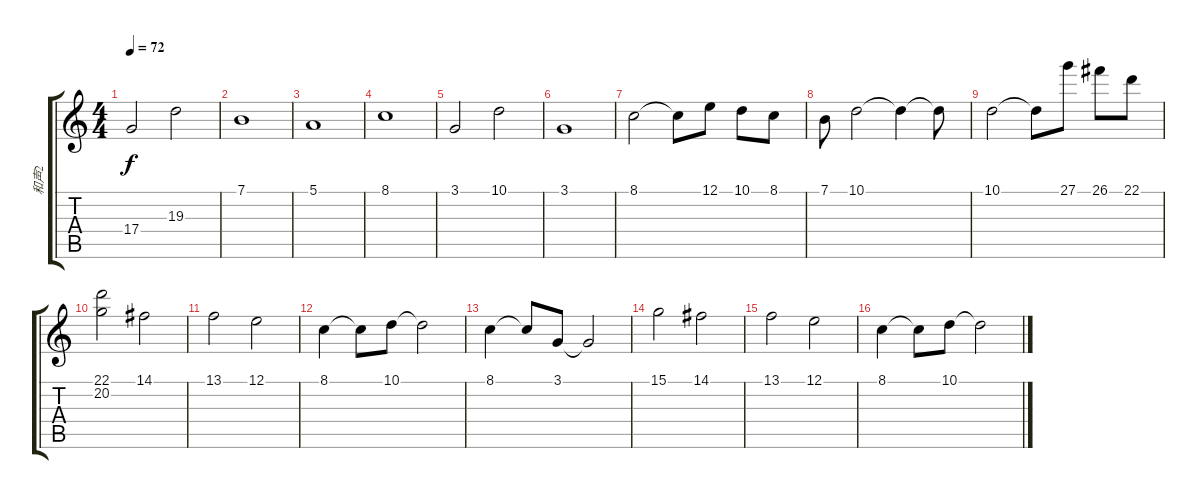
\track ("和声2" "和声2") {instrument stringensemble1}
\staff {score tabs}
\tuning (E4 B3 G3 D3 A2 E2) {hide}
\ts (4 4)
\tempo 72
\clef g2
\ks c
17.4.2{dy f} 19.3.2 |
7.1.1 |
5.1.1 |
8.1.1 |
3.1.2 10.1.2 |
3.1.1 |
8.1.2{volume 14} 8.1{t}.8 12.1.8 10.1.8 8.1.8 |
7.1.8 10.1.2 10.1{t}.4 10.1{t}.8 |
10.1.2 10.1{t}.8 27.1.8 26.1.8 22.1.8 |
(22.1 20.2).2 14.1.2 |
13.1.2 12.1.2 |
8.1.4 8.1{t}.8 10.1.8 10.1{t}.2 |
8.1.4 8.1{t}.8 3.1.8 3.1{t}.2 |
15.1.2 14.1.2 |
13.1.2 12.1.2 |
8.1.4 8.1{t}.8 10.1.8 10.1{t}.2
